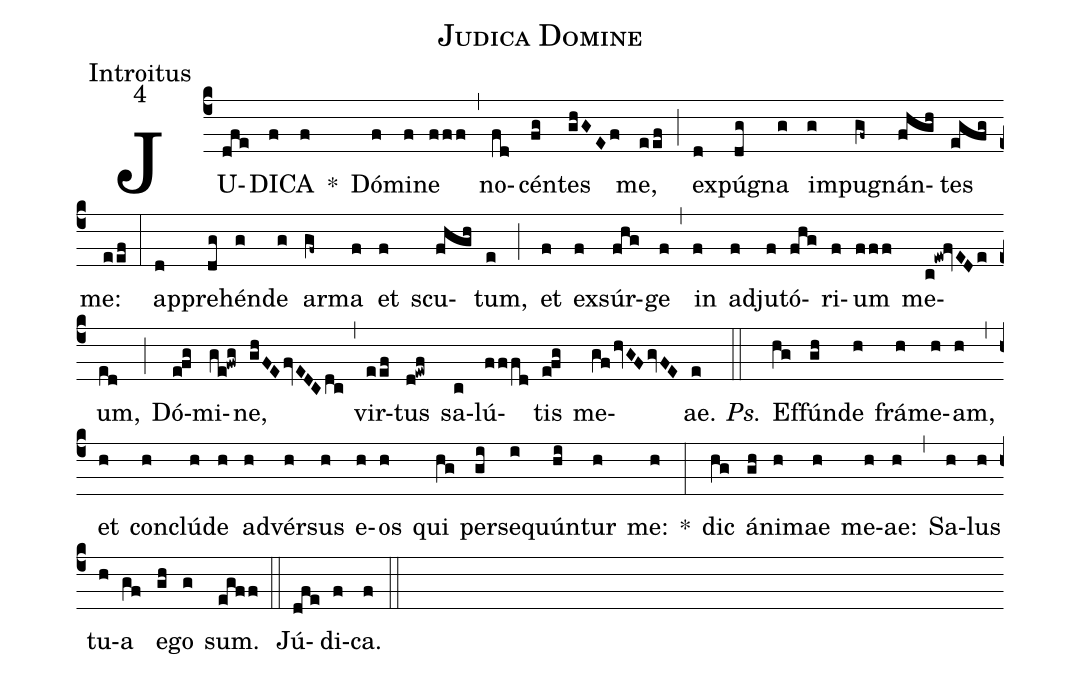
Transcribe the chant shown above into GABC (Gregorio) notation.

name:Judica Domine;
office-part:Introitus;
mode:4;
%%
(c4) JU(dfe)DI(f)CA(f) *() Dó(f)mi(f)ne(fff) (,) no(fd)cén(fg)tes(ghGEf) me,(eef) (;) ex(d)pú(dg)gna(g) im(g)pu(gf~)gnán(fhgh)tes(egfg) me:(eef) (:) ap(d)pre(dg)hén(g)de(g) ar(gf~)ma(f) et(f) scu(fhgh)tum,(e) (;) et(f) ex(f)súr(fhg)ge(f) (,) in(f) ad(f)ju(f)tó(fhg)ri(f)um(fff) me(c!ew!fvEDe)um,(ed) (;) Dó(e!fg)mi(ge!fwg)ne,(ghFEfvEDCdc) (,) vir(eef)tus(d!ewf) sa(c)lú(fffd)tis(e!fg) me(gf/hvGFgvFE)ae.(e) <i>Ps.</i>(::) Ef(hg)fún(gh)de(h) frá(h)me(h)am,(h) (,) et(h) con(h)clú(h)de(h) ad(h)vér(h)sus(h) e(h)os(h) qui(hg) per(gi)se(i)quún(hi)tur(h) me:(h) *(:) dic(hg) á(gh)ni(h)mae(h) me(h)ae:(h) (,) Sa(h)lus(h) tu(h)a(gf) e(gh)go(g) sum.(egff) (::) Jú(dfe)di(f)ca.(f) (::)
